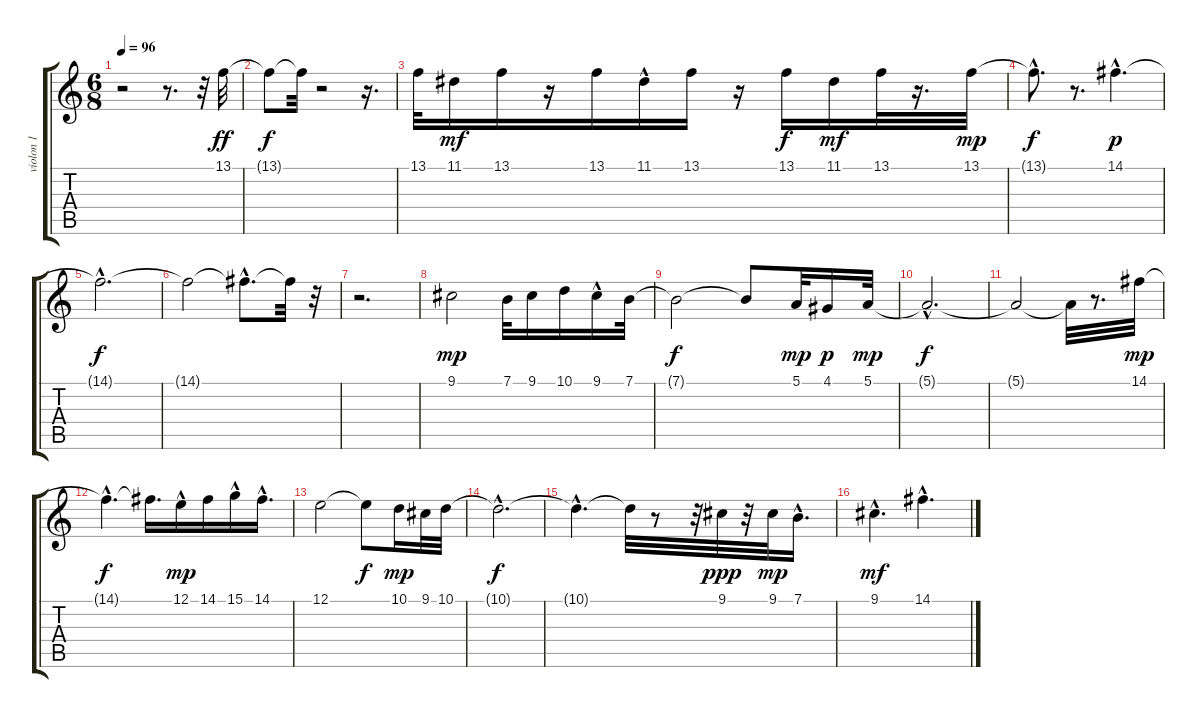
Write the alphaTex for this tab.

\track ("violon 1" "violon 1") {instrument violin}
\staff {score tabs}
\tuning (E4 B3 G3 D3 A2 E2) {hide}
\ts (6 8)
\tempo 96
\clef g2
\ks c
r.2{dy p} r.8{d} r.32 13.1.32{dy ff} |
13.1{t}.8{dy f} 13.1{t}.32 r.2 r.16{d} |
13.1.32 11.1.16{dy mf} 13.1.16 r.16 13.1.16 11.1{hac}.16 13.1.16 r.16 13.1.16{dy f} 11.1.16{dy mf} 13.1.32 r.16{d} 13.1.32{dy mp} |
13.1{hac t}.8{d dy f} r.8{d} 14.1{hac}.4{d dy p} |
14.1{hac t}.2{d dy f} |
14.1{t}.2 14.1{hac t}.8{d} 14.1{t}.32 r.32 |
r.2{d} |
9.1.2{dy mp} 7.1.32 9.1.16 10.1.16 9.1{hac}.16 7.1.32 |
7.1{t}.2{dy f} 7.1{t}.8 5.1.32{dy mp} 4.1.16{dy p} 5.1.32{dy mp} |
5.1{hac t}.2{d dy f} |
5.1{t}.2 5.1{t}.32 r.8{d} 14.1.32{dy mp} |
14.1{hac t}.4{d dy f} 14.1{t}.16{d} 12.1{hac}.16{dy mp} 14.1.16 15.1{hac}.16 14.1{hac}.16{d} |
12.1.2 12.1{t}.8{dy f} 10.1.16{dy mp} 9.1.32 10.1.32 |
10.1{hac t}.2{d dy f} |
10.1{hac t}.4{d} 10.1{t}.32 r.8 r.32 9.1.32{dy ppp} r.32 9.1.32{dy mp} 7.1{hac}.16{d} |
9.1{hac}.4{d dy mf} 14.1{hac}.4{d}
